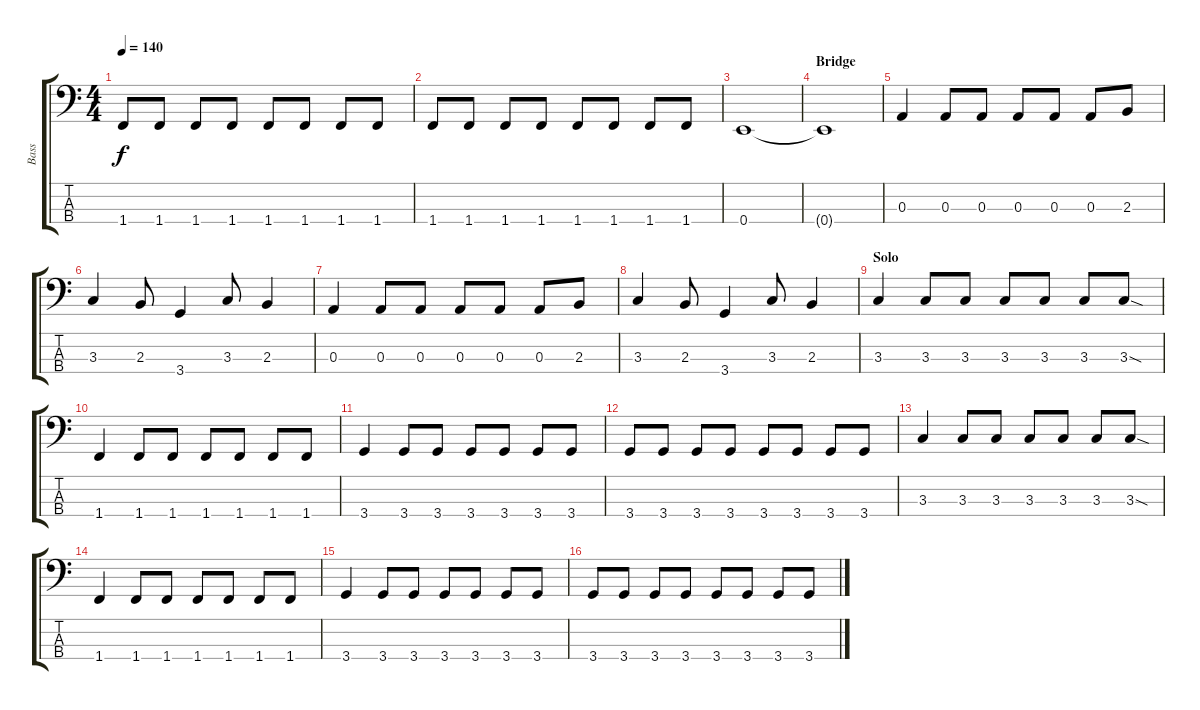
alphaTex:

\track ("Bass" "Bass") {instrument electricbasspick}
\staff {score tabs}
\tuning (G2 D2 A1 E1) {hide}
\ts (4 4)
\tempo 140
\clef f4
\ks c
1.4.8{dy f} 1.4.8 1.4.8 1.4.8 1.4.8 1.4.8 1.4.8 1.4.8 |
1.4.8 1.4.8 1.4.8 1.4.8 1.4.8 1.4.8 1.4.8 1.4.8 |
0.4.1 |
\section ("" "Bridge")
0.4{t}.1 |
0.3.4 0.3.8 0.3.8 0.3.8 0.3.8 0.3.8 2.3.8 |
3.3.4 2.3.8 3.4.4 3.3.8 2.3.4 |
0.3.4 0.3.8 0.3.8 0.3.8 0.3.8 0.3.8 2.3.8 |
3.3.4 2.3.8 3.4.4 3.3.8 2.3.4 |
\section ("" "Solo")
3.3.4 3.3.8 3.3.8 3.3.8 3.3.8 3.3.8 3.3{sod}.8 |
1.4.4 1.4.8 1.4.8 1.4.8 1.4.8 1.4.8 1.4.8 |
3.4.4 3.4.8 3.4.8 3.4.8 3.4.8 3.4.8 3.4.8 |
3.4.8 3.4.8 3.4.8 3.4.8 3.4.8 3.4.8 3.4.8 3.4.8 |
3.3.4 3.3.8 3.3.8 3.3.8 3.3.8 3.3.8 3.3{sod}.8 |
1.4.4 1.4.8 1.4.8 1.4.8 1.4.8 1.4.8 1.4.8 |
3.4.4 3.4.8 3.4.8 3.4.8 3.4.8 3.4.8 3.4.8 |
3.4.8 3.4.8 3.4.8 3.4.8 3.4.8 3.4.8 3.4.8 3.4.8
